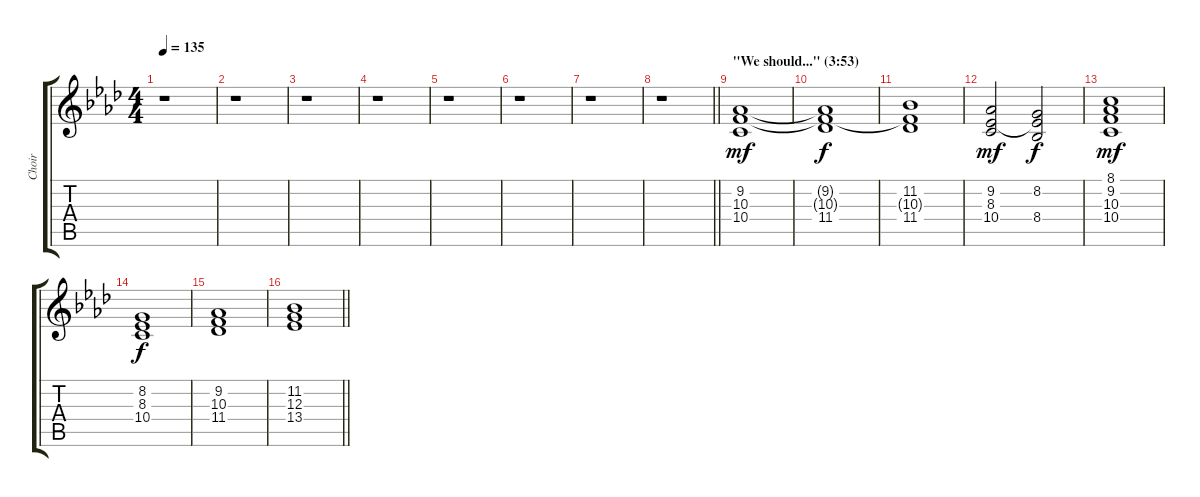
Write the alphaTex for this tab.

\track ("Choir" "Choir") {instrument synthvoice}
\staff {score tabs}
\tuning (E4 B3 G3 D3 A2 E2) {hide}
\ts (4 4)
\tempo 135
\clef g2
\ks fminor
r.1{dy mf} |
r.1 |
r.1 |
r.1 |
r.1 |
r.1 |
r.1 |
\barLineRight lightlight
r.1 |
\section ("" "\"We should...\" (3:53)")
(9.2 10.3 10.4).1 |
(9.2{t} 10.3{t} 11.4).1{dy f} |
(11.2 10.3{t} 11.4).1 |
(9.2 8.3 10.4).2{dy mf} (8.2 8.3{t} 8.4).2{dy f} |
(8.1 9.2 10.3 10.4).1{dy mf} |
(8.2 8.3 10.4).1{dy f} |
(9.2 10.3 11.4).1 |
\barLineRight lightlight
(11.2 12.3 13.4).1
